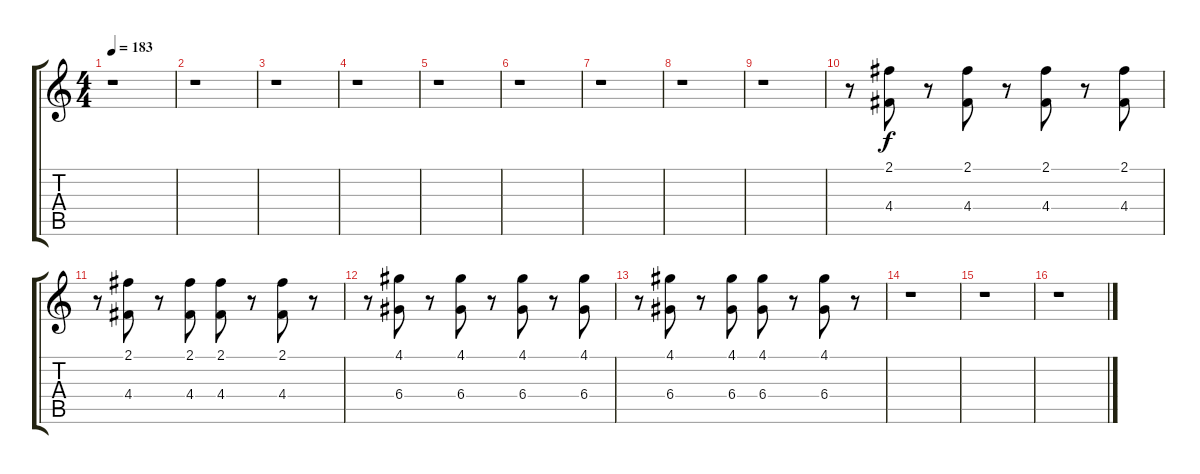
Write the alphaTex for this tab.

\track "" {instrument overdrivenguitar}
\staff {score tabs}
\tuning (E4 B3 G3 D3 A2 E2) {hide}
\ts (4 4)
\tempo 183
\clef g2
\ks c
r.1{dy f} |
r.1 |
r.1 |
r.1 |
r.1 |
r.1 |
r.1 |
r.1 |
r.1 |
r.8 (2.1 4.4).8 r.8 (2.1 4.4).8 r.8 (2.1 4.4).8 r.8 (2.1 4.4).8 |
r.8 (2.1 4.4).8 r.8 (2.1 4.4).8 (2.1 4.4).8 r.8 (2.1 4.4).8 r.8 |
r.8 (4.1 6.4).8 r.8 (4.1 6.4).8 r.8 (4.1 6.4).8 r.8 (4.1 6.4).8 |
r.8 (4.1 6.4).8 r.8 (4.1 6.4).8 (4.1 6.4).8 r.8 (4.1 6.4).8 r.8 |
r.1 |
r.1 |
r.1
